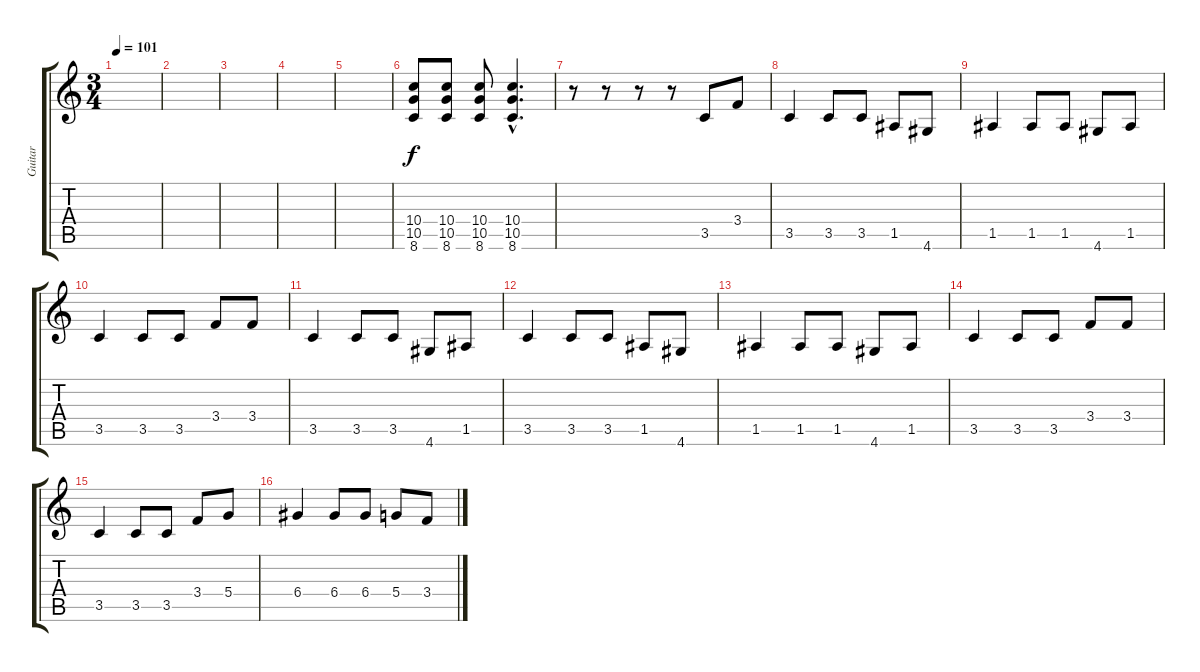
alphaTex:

\track ("Guitar" "Guitar") {instrument distortionguitar}
\staff {score tabs}
\tuning (E4 B3 G3 D3 A2 E2) {hide}
\ts (3 4)
\tempo 101
\clef g2
\ks c
|
|
|
|
|
(10.4 10.5 8.6).8 (10.4 10.5 8.6).8 (10.4 10.5 8.6).8 (10.4{hac} 10.5{hac} 8.6{hac}).4{d} |
r.8 r.8 r.8 r.8 3.5.8 3.4.8 |
3.5.4 3.5.8 3.5.8 1.5.8 4.6.8 |
1.5.4 1.5.8 1.5.8 4.6.8 1.5.8 |
3.5.4 3.5.8 3.5.8 3.4.8 3.4.8 |
3.5.4 3.5.8 3.5.8 4.6.8 1.5.8 |
3.5.4 3.5.8 3.5.8 1.5.8 4.6.8 |
1.5.4 1.5.8 1.5.8 4.6.8 1.5.8 |
3.5.4 3.5.8 3.5.8 3.4.8 3.4.8 |
3.5.4 3.5.8 3.5.8 3.4.8 5.4.8 |
6.4.4 6.4.8 6.4.8 5.4.8 3.4.8
